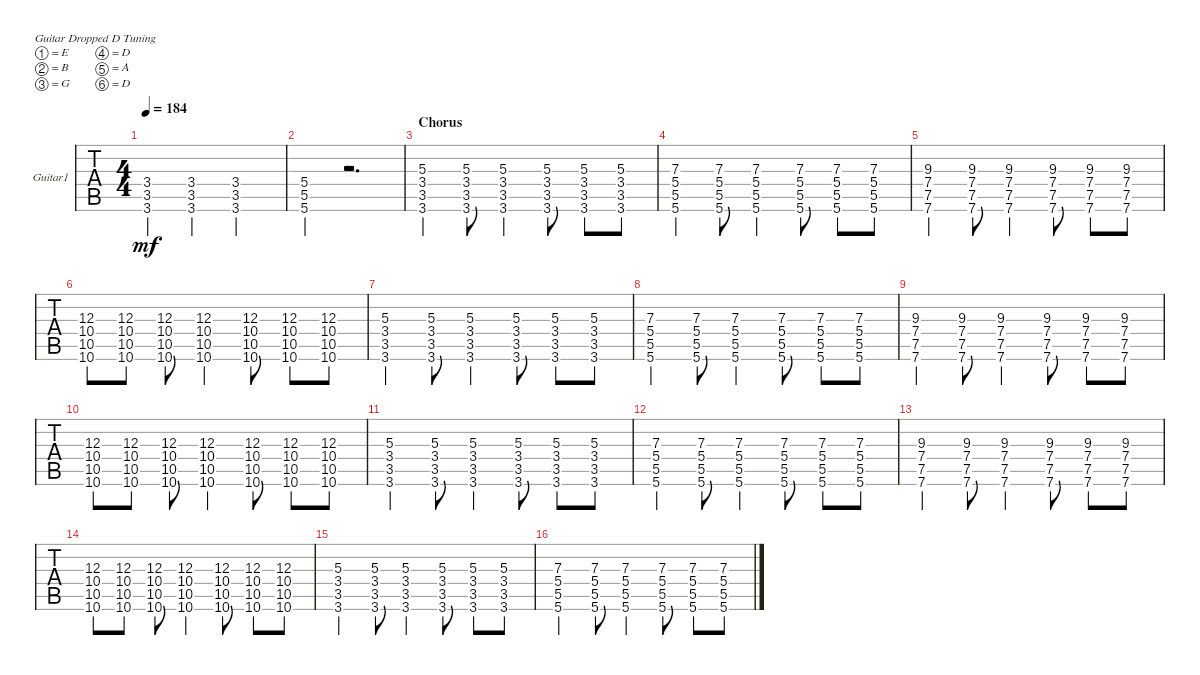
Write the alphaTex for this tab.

\defaultSystemsLayout 4
\bracketExtendMode groupsimilarinstruments
\firstSystemTrackNameOrientation horizontal
\otherSystemsTrackNameOrientation horizontal
\track ("Guitar 1 (Mercedes)" "Guitar1") {instrument overdrivenguitar}
\staff {tabs}
\tuning (E4 B3 G3 D3 A2 D2)
\ts (4 4)
\tempo 184
\clef g2
\ks c
(3.6 3.4 3.5).4{dy mf} (3.6 3.5 3.4).4 (3.6 3.5 3.4).2 |
(5.6 5.5 5.4).4 r.2{d} |
\section ("" "Chorus")
(3.6 3.5 3.4 5.3).4 (3.6 3.4 3.5 5.3).8 (3.6 3.5 3.4 5.3).4 (3.6 3.5 3.4 5.3).8 (3.6 3.5 3.4 5.3).8 (3.6 3.5 3.4 5.3).8 |
(5.6 5.4 5.5 7.3).4 (5.6 5.5 5.4 7.3).8 (5.6 5.4 5.5 7.3).4 (5.6 5.5 5.4 7.3).8 (5.6 5.5 5.4 7.3).8 (5.6 5.5 5.4 7.3).8 |
(7.6 7.5 7.4 9.3).4 (7.6 7.4 7.5 9.3).8 (7.6 7.5 7.4 9.3).4 (7.6 7.4 7.5 9.3).8 (7.6 7.4 7.5 9.3).8 (7.6 7.5 7.4 9.3).8 |
(10.6 10.4 10.5 12.3).8 (10.6 10.4 10.5 12.3).8 (10.6 10.4 10.5 12.3).8 (10.6 10.4 10.5 12.3).4 (10.6 10.5 10.4 12.3).8 (10.6 10.4 10.5 12.3).8 (10.6 10.5 10.4 12.3).8 |
(3.6 3.5 3.4 5.3).4 (3.6 3.4 3.5 5.3).8 (3.6 3.5 3.4 5.3).4 (3.6 3.5 3.4 5.3).8 (3.6 3.5 3.4 5.3).8 (3.6 3.5 3.4 5.3).8 |
(5.6 5.4 5.5 7.3).4 (5.6 5.5 5.4 7.3).8 (5.6 5.4 5.5 7.3).4 (5.6 5.5 5.4 7.3).8 (5.6 5.5 5.4 7.3).8 (5.6 5.5 5.4 7.3).8 |
(7.6 7.5 7.4 9.3).4 (7.6 7.4 7.5 9.3).8 (7.6 7.5 7.4 9.3).4 (7.6 7.4 7.5 9.3).8 (7.6 7.4 7.5 9.3).8 (7.6 7.5 7.4 9.3).8 |
(10.6 10.4 10.5 12.3).8 (10.6 10.4 10.5 12.3).8 (10.6 10.4 10.5 12.3).8 (10.6 10.4 10.5 12.3).4 (10.6 10.5 10.4 12.3).8 (10.6 10.4 10.5 12.3).8 (10.6 10.5 10.4 12.3).8 |
(3.6 3.5 3.4 5.3).4 (3.6 3.4 3.5 5.3).8 (3.6 3.5 3.4 5.3).4 (3.6 3.5 3.4 5.3).8 (3.6 3.5 3.4 5.3).8 (3.6 3.5 3.4 5.3).8 |
(5.6 5.4 5.5 7.3).4 (5.6 5.5 5.4 7.3).8 (5.6 5.4 5.5 7.3).4 (5.6 5.5 5.4 7.3).8 (5.6 5.5 5.4 7.3).8 (5.6 5.5 5.4 7.3).8 |
(7.6 7.5 7.4 9.3).4 (7.6 7.4 7.5 9.3).8 (7.6 7.5 7.4 9.3).4 (7.6 7.4 7.5 9.3).8 (7.6 7.4 7.5 9.3).8 (7.6 7.5 7.4 9.3).8 |
(10.6 10.4 10.5 12.3).8 (10.6 10.4 10.5 12.3).8 (10.6 10.4 10.5 12.3).8 (10.6 10.4 10.5 12.3).4 (10.6 10.5 10.4 12.3).8 (10.6 10.4 10.5 12.3).8 (10.6 10.5 10.4 12.3).8 |
(3.6 3.5 3.4 5.3).4 (3.6 3.4 3.5 5.3).8 (3.6 3.5 3.4 5.3).4 (3.6 3.5 3.4 5.3).8 (3.6 3.5 3.4 5.3).8 (3.6 3.5 3.4 5.3).8 |
(5.6 5.4 5.5 7.3).4 (5.6 5.5 5.4 7.3).8 (5.6 5.4 5.5 7.3).4 (5.6 5.5 5.4 7.3).8 (5.6 5.5 5.4 7.3).8 (5.6 5.5 5.4 7.3).8
